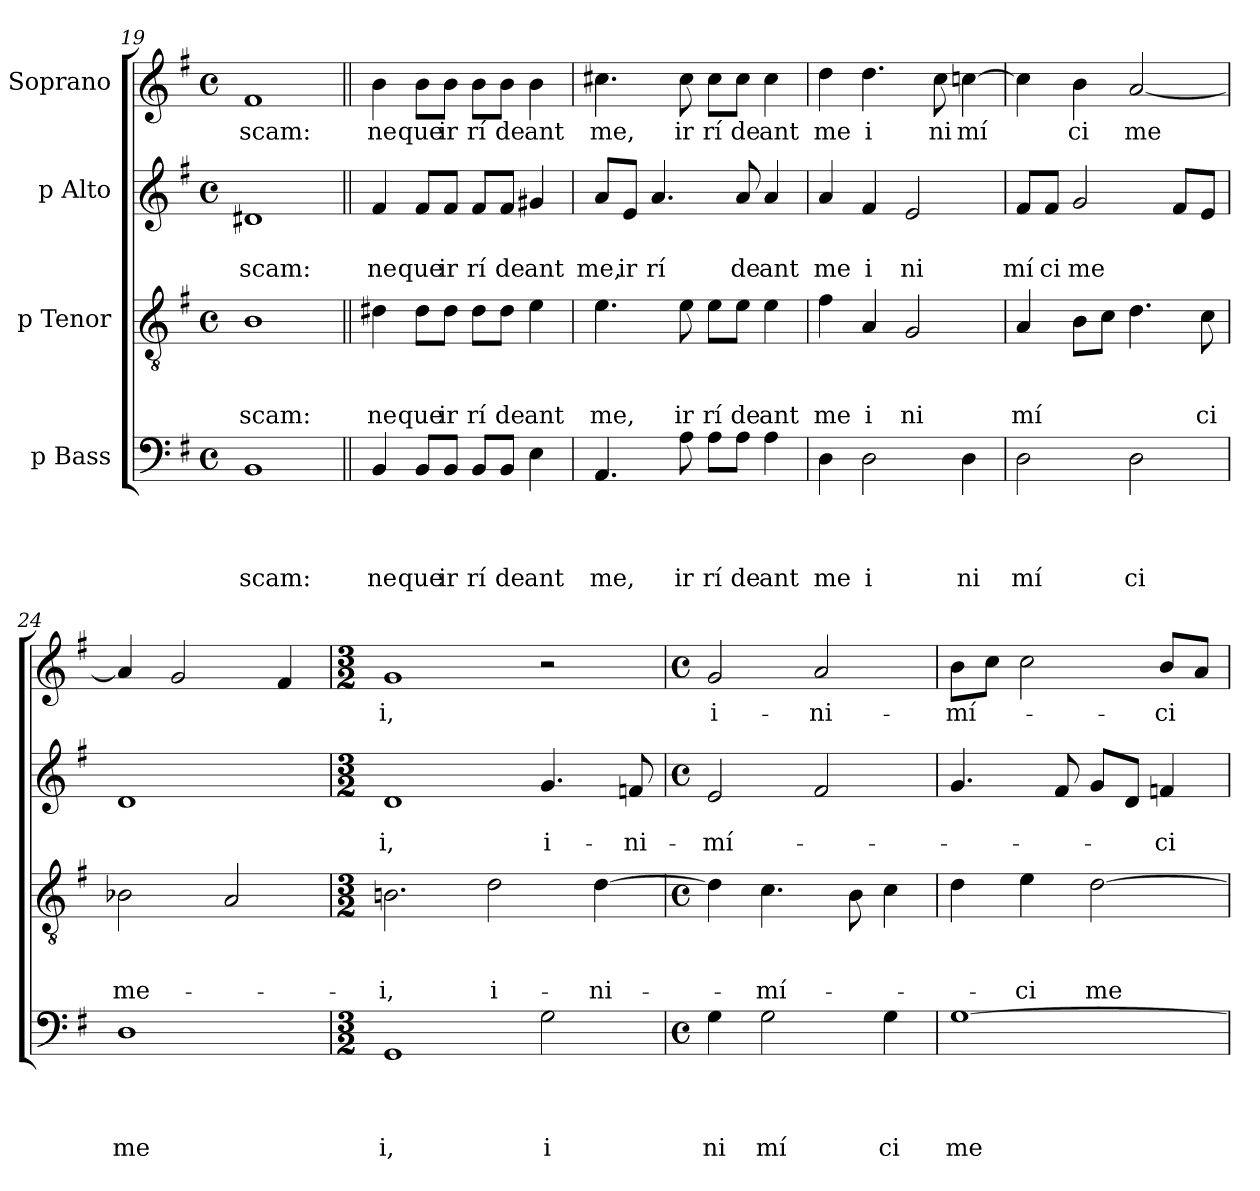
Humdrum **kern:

**kern	**text	**text	**text	**text	**kern	**text	**text	**text	**kern	**text	**text	**kern	**text
*part4	*part4	*part4	*part4	*part4	*part3	*part3	*part3	*part3	*part2	*part2	*part2	*part1	*part1
*staff4	*staff4	*staff4	*staff4	*staff4	*staff3	*staff3	*staff3	*staff3	*staff2	*staff2	*staff2	*staff1	*staff1
*I"p Bass	*	*	*	*	*I"p Tenor	*	*	*	*I"p Alto	*	*	*I"Soprano	*
*clefF4	*	*	*	*	*clefGv2	*	*	*	*clefG2	*	*	*clefG2	*
*k[f#]	*	*	*	*	*k[f#]	*	*	*	*k[f#]	*	*	*k[f#]	*
*G:	*	*	*	*	*G:	*	*	*	*G:	*	*	*G:	*
*M4/4	*	*	*	*	*M4/4	*	*	*	*M4/4	*	*	*M4/4	*
*met(c)	*	*	*	*	*met(c)	*	*	*	*met(c)	*	*	*met(c)	*
=19	=19	=19	=19	=19	=19	=19	=19	=19	=19	=19	=19	=19	=19
!	!	!	!	!LO:LY:b	!	!	!	!LO:LY:b	!	!	!LO:LY:b	!	!LO:LY:b
1BB	.	.	.	-scam:	1B	.	.	scam:	1d#X	.	-scam:	1f#	-scam:
=20||	=20||	=20||	=20||	=20||	=20||	=20||	=20||	=20||	=20||	=20||	=20||	=20||	=20||
!	!	!	!	!LO:LY:b	!	!	!	!LO:LY:b	!	!	!LO:LY:b	!	!LO:LY:b
4BB/	.	.	.	ne	4d#X\	.	.	ne	4f#/	.	ne	4b\	ne
!	!	!	!	!LO:LY:b	!	!	!	!LO:LY:b	!	!	!LO:LY:b	!	!LO:LY:b
8BB/L	.	.	.	que	8d#\L	.	.	que	8f#/L	.	que	8b\L	que
!	!	!	!	!LO:LY:b	!	!	!	!LO:LY:b	!	!	!LO:LY:b	!	!LO:LY:b
8BB/J	.	.	.	ir	8d#\J	.	.	ir	8f#/J	.	ir	8b\J	ir
!	!	!	!	!LO:LY:b	!	!	!	!LO:LY:b	!	!	!LO:LY:b	!	!LO:LY:b
8BB/L	.	.	.	rí	8d#\L	.	.	rí	8f#/L	.	rí	8b\L	rí
!	!	!	!	!LO:LY:b	!	!	!	!LO:LY:b	!	!	!LO:LY:b	!	!LO:LY:b
8BB/J	.	.	.	de	8d#\J	.	.	de	8f#/J	.	de	8b\J	de
!	!	!	!	!LO:LY:b	!	!	!	!LO:LY:b	!	!	!LO:LY:b	!	!LO:LY:b
4E\	.	.	.	ant	4e\	.	.	ant	4g#X/	.	ant	4b\	ant
=21	=21	=21	=21	=21	=21	=21	=21	=21	=21	=21	=21	=21	=21
!	!	!	!	!LO:LY:b	!	!	!	!LO:LY:b	!	!	!LO:LY:b	!	!LO:LY:b
4.AA/	.	.	.	me,	4.e\	.	.	me,	8a/L	.	me,	4.cc#X\	me,
!	!	!	!	!	!	!	!	!	!	!	!LO:LY:b	!	!
.	.	.	.	.	.	.	.	.	8e/J	.	ir	.	.
!	!	!	!	!	!	!	!	!	!	!	!LO:LY:b	!	!
.	.	.	.	.	.	.	.	.	4.a/	.	rí	.	.
!	!	!	!	!LO:LY:b	!	!	!	!LO:LY:b	!	!	!	!	!LO:LY:b
8A\	.	.	.	ir	8e\	.	.	ir	.	.	.	8cc#\	ir
!	!	!	!	!LO:LY:b	!	!	!	!LO:LY:b	!	!	!	!	!LO:LY:b
8A\L	.	.	.	rí	8e\L	.	.	rí	.	.	.	8cc#\L	rí
!	!	!	!	!LO:LY:b	!	!	!	!LO:LY:b	!	!	!LO:LY:b	!	!LO:LY:b
8A\J	.	.	.	de	8e\J	.	.	de	8a/	.	de	8cc#\J	de
!	!	!	!	!LO:LY:b	!	!	!	!LO:LY:b	!	!	!LO:LY:b	!	!LO:LY:b
4A\	.	.	.	ant	4e\	.	.	ant	4a/	.	ant	4cc#\	ant
=22	=22	=22	=22	=22	=22	=22	=22	=22	=22	=22	=22	=22	=22
!	!	!	!	!LO:LY:b	!	!	!	!LO:LY:b	!	!	!LO:LY:b	!	!LO:LY:b
4D\	.	.	.	me	4f#\	.	.	me	4a/	.	me	4dd\	me
!	!	!	!	!LO:LY:b	!	!	!	!LO:LY:b	!	!	!LO:LY:b	!	!LO:LY:b
2D\	.	.	.	i	4A/	.	.	i	4f#/	.	i	4.dd\	i
!	!	!	!	!	!	!	!	!LO:LY:b	!	!	!LO:LY:b	!	!
.	.	.	.	.	2G/	.	.	ni	2e/	.	ni	.	.
!	!	!	!	!	!	!	!	!	!	!	!	!	!LO:LY:b
.	.	.	.	.	.	.	.	.	.	.	.	8cc\	ni
!	!	!	!	!LO:LY:b	!	!	!	!	!	!	!	!	!LO:LY:b
4D\	.	.	.	ni	.	.	.	.	.	.	.	[>4ccn\	mí
=23	=23	=23	=23	=23	=23	=23	=23	=23	=23	=23	=23	=23	=23
!	!	!	!	!LO:LY:b	!	!	!	!LO:LY:b	!	!	!LO:LY:b	!	!
2D\	.	.	.	mí	4A/	.	.	mí	8f#/L	.	mí	4cc\]	.
!	!	!	!	!	!	!	!	!	!	!	!LO:LY:b	!	!
.	.	.	.	.	.	.	.	.	8f#/J	.	ci	.	.
!	!	!	!	!	!	!	!	!	!	!	!LO:LY:b	!	!LO:LY:b
.	.	.	.	.	8B\L	.	.	.	2g/	.	me	4b\	ci
.	.	.	.	.	8c\J	.	.	.	.	.	.	.	.
!	!	!	!	!LO:LY:b	!	!	!	!	!	!	!	!	!LO:LY:b
2D\	.	.	.	ci	4.d\	.	.	.	.	.	.	[>2a/	me
.	.	.	.	.	.	.	.	.	8f#/L	.	.	.	.
!	!	!	!	!	!	!	!	!LO:LY:b	!	!	!	!	!
.	.	.	.	.	8c\	.	.	ci	8e/J	.	.	.	.
!!LO:PB:g=z
=24	=24	=24	=24	=24	=24	=24	=24	=24	=24	=24	=24	=24	=24
!	!	!	!	!LO:LY:b	!	!	!	!LO:LY:b	!	!	!	!	!
1D	.	.	.	me	2B-X\	.	.	me-	1d	.	.	4a/]	.
.	.	.	.	.	.	.	.	.	.	.	.	2g/	.
.	.	.	.	.	2A/	.	.	.	.	.	.	.	.
.	.	.	.	.	.	.	.	.	.	.	.	4f#/	.
=25	=25	=25	=25	=25	=25	=25	=25	=25	=25	=25	=25	=25	=25
*M3/2	*	*	*	*	*M3/2	*	*	*	*M3/2	*	*	*M3/2	*
!	!	!	!	!LO:LY:b	!	!	!	!LO:LY:b	!	!	!LO:LY:b	!	!LO:LY:b
1GG	.	.	.	i,	2.Bn\	.	.	-i,	1d	.	i,	1g	i,
!	!	!	!	!	!	!	!	!LO:LY:b	!	!	!	!	!
.	.	.	.	.	2d\	.	.	i-	.	.	.	.	.
!	!	!	!	!LO:LY:b	!	!	!	!	!	!	!LO:LY:b	!	!
2G\	.	.	.	i	.	.	.	.	4.g/	.	i-	2r	.
!	!	!	!	!	!	!	!	!LO:LY:b	!	!	!	!	!
.	.	.	.	.	[>4d\	.	.	-ni-	.	.	.	.	.
!	!	!	!	!	!	!	!	!	!	!	!LO:LY:b	!	!
.	.	.	.	.	.	.	.	.	8fn/	.	-ni-	.	.
=26	=26	=26	=26	=26	=26	=26	=26	=26	=26	=26	=26	=26	=26
*M4/4	*	*	*	*	*M4/4	*	*	*	*M4/4	*	*	*M4/4	*
*met(c)	*	*	*	*	*met(c)	*	*	*	*met(c)	*	*	*met(c)	*
!	!	!	!	!LO:LY:b	!	!	!	!	!	!	!LO:LY:b	!	!LO:LY:b
4G\	.	.	.	ni	4d\]	.	.	.	2e/	.	-mí-	2g/	i-
!	!	!	!	!LO:LY:b	!	!	!	!LO:LY:b	!	!	!	!	!
2G\	.	.	.	mí	4.c\	.	.	-mí-	.	.	.	.	.
!	!	!	!	!	!	!	!	!	!	!	!	!	!LO:LY:b
.	.	.	.	.	.	.	.	.	2f#/	.	.	2a/	-ni-
.	.	.	.	.	8B\	.	.	.	.	.	.	.	.
!	!	!	!	!LO:LY:b	!	!	!	!	!	!	!	!	!
4G\	.	.	.	ci	4c\	.	.	.	.	.	.	.	.
=27	=27	=27	=27	=27	=27	=27	=27	=27	=27	=27	=27	=27	=27
!	!	!	!	!LO:LY:b	!	!	!	!	!	!	!	!	!LO:LY:b
[>1G	.	.	.	me	4d\	.	.	.	4.g/	.	.	8b\L	-mí-
.	.	.	.	.	.	.	.	.	.	.	.	8cc\J	.
!	!	!	!	!	!	!	!	!LO:LY:b	!	!	!	!	!
.	.	.	.	.	4e\	.	.	-ci	.	.	.	2cc\	.
.	.	.	.	.	.	.	.	.	8f#/	.	.	.	.
!	!	!	!	!	!	!	!	!LO:LY:b	!	!	!	!	!
.	.	.	.	.	[>2d\	.	.	me-	8g/L	.	.	.	.
.	.	.	.	.	.	.	.	.	8d/J	.	.	.	.
!	!	!	!	!	!	!	!	!	!	!	!LO:LY:b	!	!LO:LY:b
.	.	.	.	.	.	.	.	.	4fn/	.	-ci	8b/L	-ci
.	.	.	.	.	.	.	.	.	.	.	.	8a/J	.
=	=	=	=	=	=	=	=	=	=	=	=	=	=
*-	*-	*-	*-	*-	*-	*-	*-	*-	*-	*-	*-	*-	*-
